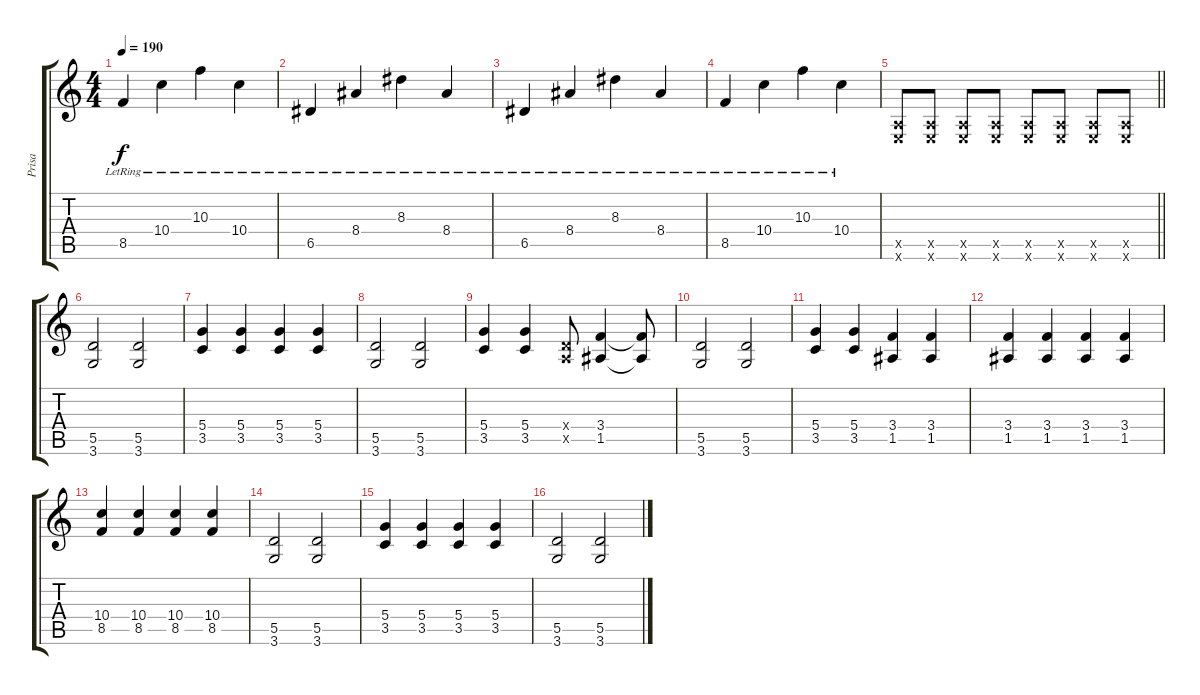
\track ("Prisa" "Prisa") {instrument distortionguitar}
\staff {score tabs}
\tuning (E4 B3 G3 D3 A2 E2) {hide}
\ts (4 4)
\tempo 190
\clef g2
\ks c
8.5{lr}.4{dy f} 10.4{lr}.4 10.3{lr}.4 10.4{lr}.4 |
6.5{lr}.4 8.4{lr}.4 8.3{lr}.4 8.4{lr}.4 |
6.5{lr}.4 8.4{lr}.4 8.3{lr}.4 8.4{lr}.4 |
8.5{lr}.4 10.4{lr}.4 10.3{lr}.4 10.4{lr}.4 |
\barLineRight lightlight
(0.5{x} 0.6{x}).8 (0.5{x} 0.6{x}).8 (0.5{x} 0.6{x}).8 (0.5{x} 0.6{x}).8 (0.5{x} 0.6{x}).8 (0.5{x} 0.6{x}).8 (0.5{x} 0.6{x}).8 (0.5{x} 0.6{x}).8 |
\section ("" "")
(5.5 3.6).2 (5.5 3.6).2 |
(5.4 3.5).4 (5.4 3.5).4 (5.4 3.5).4 (5.4 3.5).4 |
(5.5 3.6).2 (5.5 3.6).2 |
(5.4 3.5).4 (5.4 3.5).4 (0.4{x} 0.5{x}).8 (3.4 1.5).4 (3.4{t} 1.5{t}).8 |
(5.5 3.6).2 (5.5 3.6).2 |
(5.4 3.5).4 (5.4 3.5).4 (3.4 1.5).4 (3.4 1.5).4 |
(3.4 1.5).4 (3.4 1.5).4 (3.4 1.5).4 (3.4 1.5).4 |
(10.4 8.5).4 (10.4 8.5).4 (10.4 8.5).4 (10.4 8.5).4 |
(5.5 3.6).2 (5.5 3.6).2 |
(5.4 3.5).4 (5.4 3.5).4 (5.4 3.5).4 (5.4 3.5).4 |
(5.5 3.6).2 (5.5 3.6).2
